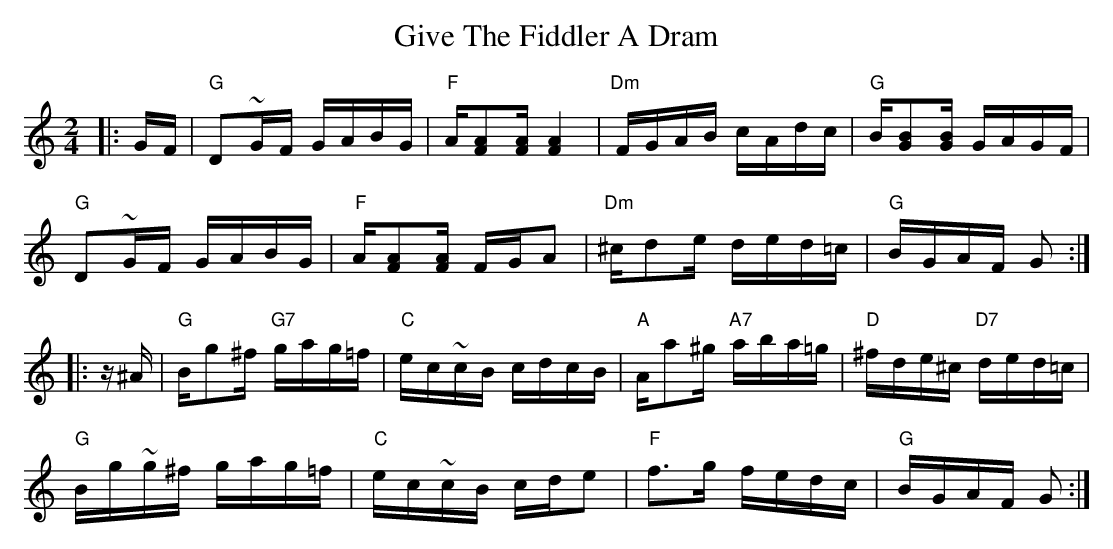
X:1
T: Give The Fiddler A Dram
M: 2/4
L: 1/16
K: C
|:GF|\
"G"D2~GF GABG|"F"A[A2F2][AF] [A4F4]|"Dm"FGAB cAdc|"G"B[B2G2][GB] GAGF|
"G"D2~GF GABG|"F"A[A2F2][AF] FGA2|"Dm"^cd2e ded=c|"G"BGAF G2:|
|:z^A|\
"G"Bg2^f "G7"gag=f|"C"ec~cB cdcB|"A"Aa2^g "A7"aba=g|"D"^fde^c "D7"ded=c|
"G"Bg~g^f gag=f|"C"ec~cB cde2|"F"f3g fedc|"G"BGAF G2:|
